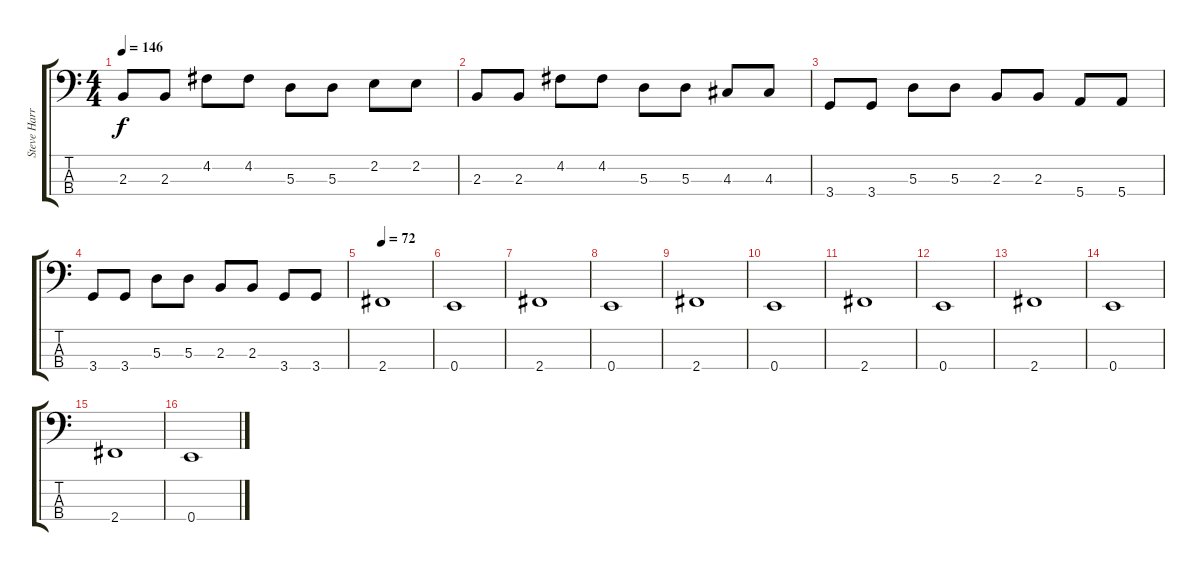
\track ("Steve Harris" "Steve Harr") {instrument electricbassfinger}
\staff {score tabs}
\tuning (G2 D2 A1 E1) {hide}
\ts (4 4)
\tempo 146
\clef f4
\ks c
2.3.8{dy f} 2.3.8 4.2.8 4.2.8 5.3.8 5.3.8 2.2.8 2.2.8 |
2.3.8 2.3.8 4.2.8 4.2.8 5.3.8 5.3.8 4.3.8 4.3.8 |
3.4.8 3.4.8 5.3.8 5.3.8 2.3.8 2.3.8 5.4.8 5.4.8 |
3.4.8 3.4.8 5.3.8 5.3.8 2.3.8 2.3.8 3.4.8 3.4.8 |
\tempo 72
2.4.1 |
0.4.1 |
2.4.1 |
0.4.1 |
2.4.1 |
0.4.1 |
2.4.1 |
0.4.1 |
2.4.1 |
0.4.1 |
2.4.1 |
0.4.1
